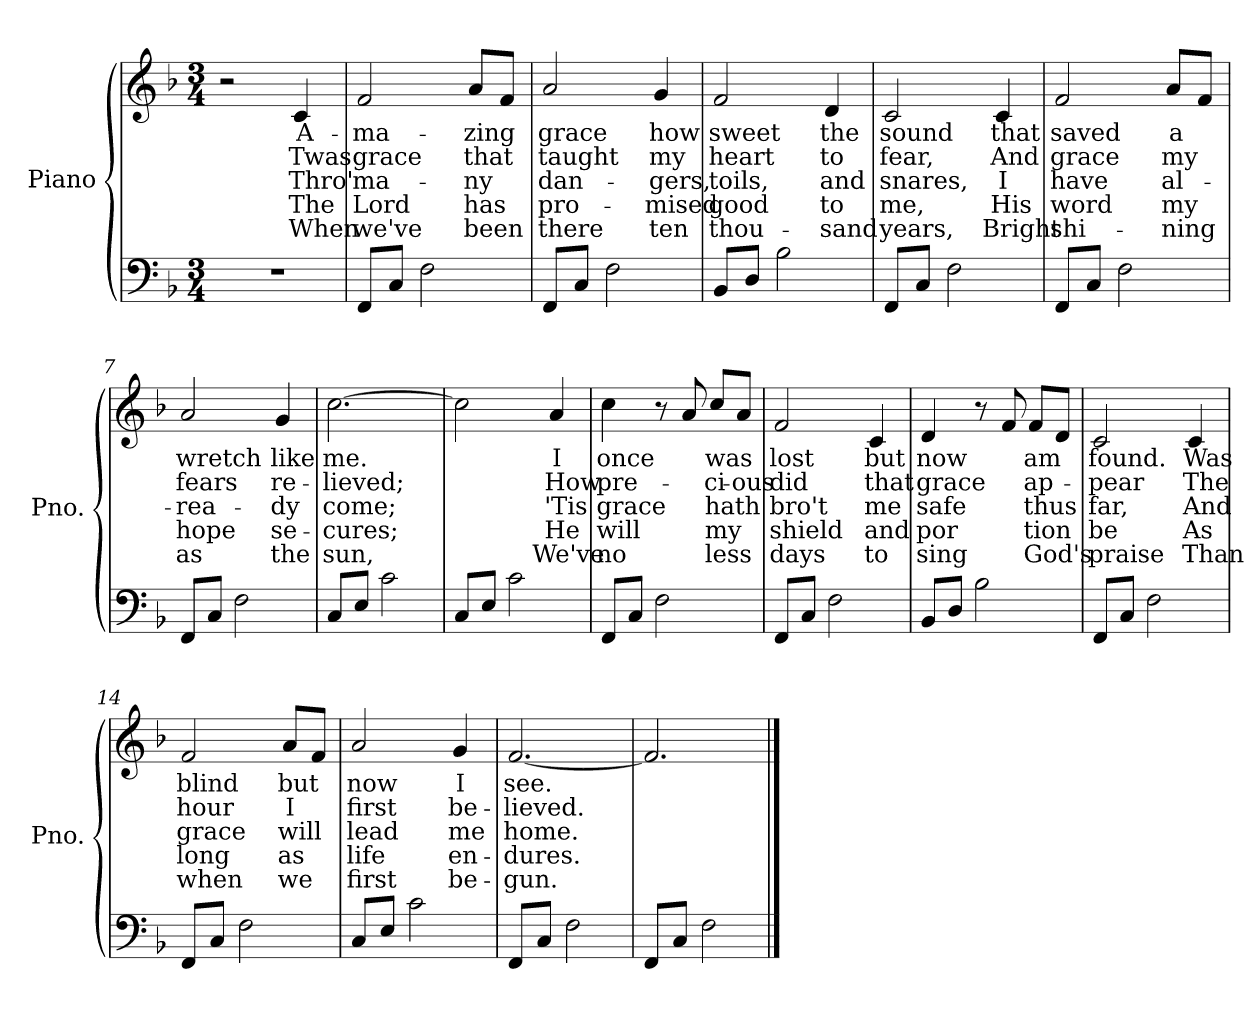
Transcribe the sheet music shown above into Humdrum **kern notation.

**kern	**kern	**text	**text	**text	**text	**text
*part1	*part1	*part1	*part1	*part1	*part1	*part1
*staff2	*staff1	*staff1	*staff1	*staff1	*staff1	*staff1
*I"Piano	*	*	*	*	*	*
*I'Pno.	*	*	*	*	*	*
*clefF4	*clefG2	*	*	*	*	*
*k[b-]	*k[b-]	*	*	*	*	*
*F:	*F:	*	*	*	*	*
*M3/4	*M3/4	*	*	*	*	*
*MM80	*MM80	*	*	*	*	*
=1	=1	=1	=1	=1	=1	=1
2.r	2r	.	.	.	.	.
!	!	!LO:LY:b	!LO:LY:b	!LO:LY:b	!LO:LY:b	!LO:LY:b
.	4c/	A-	Twas	Thro'	The	When
=2	=2	=2	=2	=2	=2	=2
!	!	!LO:LY:b	!LO:LY:b	!LO:LY:b	!LO:LY:b	!LO:LY:b
8FF/L	2f/	-ma-	grace	ma-	Lord	we've
8C/J	.	.	.	.	.	.
2F\	.	.	.	.	.	.
!	!	!LO:LY:b	!LO:LY:b	!LO:LY:b	!LO:LY:b	!LO:LY:b
.	8a/L	-zing	that	-ny	has	been
.	8f/J	.	.	.	.	.
=3	=3	=3	=3	=3	=3	=3
!	!	!LO:LY:b	!LO:LY:b	!LO:LY:b	!LO:LY:b	!LO:LY:b
8FF/L	2a/	grace	taught	dan-	pro-	there
8C/J	.	.	.	.	.	.
2F\	.	.	.	.	.	.
!	!	!LO:LY:b	!LO:LY:b	!LO:LY:b	!LO:LY:b	!LO:LY:b
.	4g/	how	my	-gers,	-mised	ten
=4	=4	=4	=4	=4	=4	=4
!	!	!LO:LY:b	!LO:LY:b	!LO:LY:b	!LO:LY:b	!LO:LY:b
8BB-/L	2f/	sweet	heart	toils,	good	thou-
8D/J	.	.	.	.	.	.
2B-\	.	.	.	.	.	.
!	!	!LO:LY:b	!LO:LY:b	!LO:LY:b	!LO:LY:b	!LO:LY:b
.	4d/	the	to	and	to	-sand
=5	=5	=5	=5	=5	=5	=5
!	!	!LO:LY:b	!LO:LY:b	!LO:LY:b	!LO:LY:b	!LO:LY:b
8FF/L	2c/	sound	fear,	snares,	me,	years,
8C/J	.	.	.	.	.	.
2F\	.	.	.	.	.	.
!	!	!LO:LY:b	!LO:LY:b	!LO:LY:b	!LO:LY:b	!LO:LY:b
.	4c/	that	And	I	His	Bright
!!LO:LB:g=z
=6	=6	=6	=6	=6	=6	=6
!	!	!LO:LY:b	!LO:LY:b	!LO:LY:b	!LO:LY:b	!LO:LY:b
8FF/L	2f/	saved	grace	have	word	shi-
8C/J	.	.	.	.	.	.
2F\	.	.	.	.	.	.
!	!	!LO:LY:b	!LO:LY:b	!LO:LY:b	!LO:LY:b	!LO:LY:b
.	8a/L	a	my	al-	my	-ning
.	8f/J	.	.	.	.	.
=7	=7	=7	=7	=7	=7	=7
!	!	!LO:LY:b	!LO:LY:b	!LO:LY:b	!LO:LY:b	!LO:LY:b
8FF/L	2a/	wretch	fears	-rea-	hope	as
8C/J	.	.	.	.	.	.
2F\	.	.	.	.	.	.
!	!	!LO:LY:b	!LO:LY:b	!LO:LY:b	!LO:LY:b	!LO:LY:b
.	4g/	like	re-	-dy	se-	the
=8	=8	=8	=8	=8	=8	=8
!	!	!LO:LY:b	!LO:LY:b	!LO:LY:b	!LO:LY:b	!LO:LY:b
8C/L	[2.cc\	me.	-lieved;	come;	-cures;	sun,
8E/J	.	.	.	.	.	.
2c\	.	.	.	.	.	.
=9	=9	=9	=9	=9	=9	=9
8C/L	2cc\]	.	.	.	.	.
8E/J	.	.	.	.	.	.
2c\	.	.	.	.	.	.
!	!	!LO:LY:b	!LO:LY:b	!LO:LY:b	!LO:LY:b	!LO:LY:b
.	4a/	I	How	'Tis	He	We've
!!LO:LB:g=z
=10	=10	=10	=10	=10	=10	=10
!	!	!LO:LY:b	!LO:LY:b	!LO:LY:b	!LO:LY:b	!LO:LY:b
8FF/L	4cc\	once	pre-	grace	will	no
8C/J	.	.	.	.	.	.
2F\	8r	.	.	.	.	.
.	8a/	.	.	.	.	.
!	!	!LO:LY:b	!LO:LY:b	!LO:LY:b	!LO:LY:b	!LO:LY:b
.	8cc/L	was	-ci-	hath	my	less
!	!	!	!LO:LY:b	!	!	!
.	8a/J	.	-ous	.	.	.
=11	=11	=11	=11	=11	=11	=11
!	!	!LO:LY:b	!LO:LY:b	!LO:LY:b	!LO:LY:b	!LO:LY:b
8FF/L	2f/	lost	did	bro't	shield	days
8C/J	.	.	.	.	.	.
2F\	.	.	.	.	.	.
!	!	!LO:LY:b	!LO:LY:b	!LO:LY:b	!LO:LY:b	!LO:LY:b
.	4c/	but	that	me	and	to
=12	=12	=12	=12	=12	=12	=12
!	!	!LO:LY:b	!LO:LY:b	!LO:LY:b	!LO:LY:b	!LO:LY:b
8BB-/L	4d/	now	grace	safe	por	sing
8D/J	.	.	.	.	.	.
2B-\	8r	.	.	.	.	.
.	8f/	.	.	.	.	.
!	!	!LO:LY:b	!LO:LY:b	!LO:LY:b	!LO:LY:b	!LO:LY:b
.	8f/L	am	ap-	thus	tion	God's
.	8d/J	.	.	.	.	.
=13	=13	=13	=13	=13	=13	=13
!	!	!LO:LY:b	!LO:LY:b	!LO:LY:b	!LO:LY:b	!LO:LY:b
8FF/L	2c/	found.	-pear	far,	be	praise
8C/J	.	.	.	.	.	.
2F\	.	.	.	.	.	.
!	!	!LO:LY:b	!LO:LY:b	!LO:LY:b	!LO:LY:b	!LO:LY:b
.	4c/	Was	The	And	As	Than
!!LO:PB:g=z
=14	=14	=14	=14	=14	=14	=14
!	!	!LO:LY:b	!LO:LY:b	!LO:LY:b	!LO:LY:b	!LO:LY:b
8FF/L	2f/	blind	hour	grace	long	when
8C/J	.	.	.	.	.	.
2F\	.	.	.	.	.	.
!	!	!LO:LY:b	!LO:LY:b	!LO:LY:b	!LO:LY:b	!LO:LY:b
.	8a/L	but	I	will	as	we
.	8f/J	.	.	.	.	.
=15	=15	=15	=15	=15	=15	=15
!	!	!LO:LY:b	!LO:LY:b	!LO:LY:b	!LO:LY:b	!LO:LY:b
8C/L	2a/	now	first	lead	life	first
8E/J	.	.	.	.	.	.
2c\	.	.	.	.	.	.
!	!	!LO:LY:b	!LO:LY:b	!LO:LY:b	!LO:LY:b	!LO:LY:b
.	4g/	I	be-	me	en-	be-
=16	=16	=16	=16	=16	=16	=16
!	!	!LO:LY:b	!LO:LY:b	!LO:LY:b	!LO:LY:b	!LO:LY:b
8FF/L	[2.f/	see.	-lieved.	home.	-dures.	-gun.
8C/J	.	.	.	.	.	.
2F\	.	.	.	.	.	.
=17	=17	=17	=17	=17	=17	=17
8FF/L	2.f/]	.	.	.	.	.
8C/J	.	.	.	.	.	.
2F\	.	.	.	.	.	.
==	==	==	==	==	==	==
*-	*-	*-	*-	*-	*-	*-
